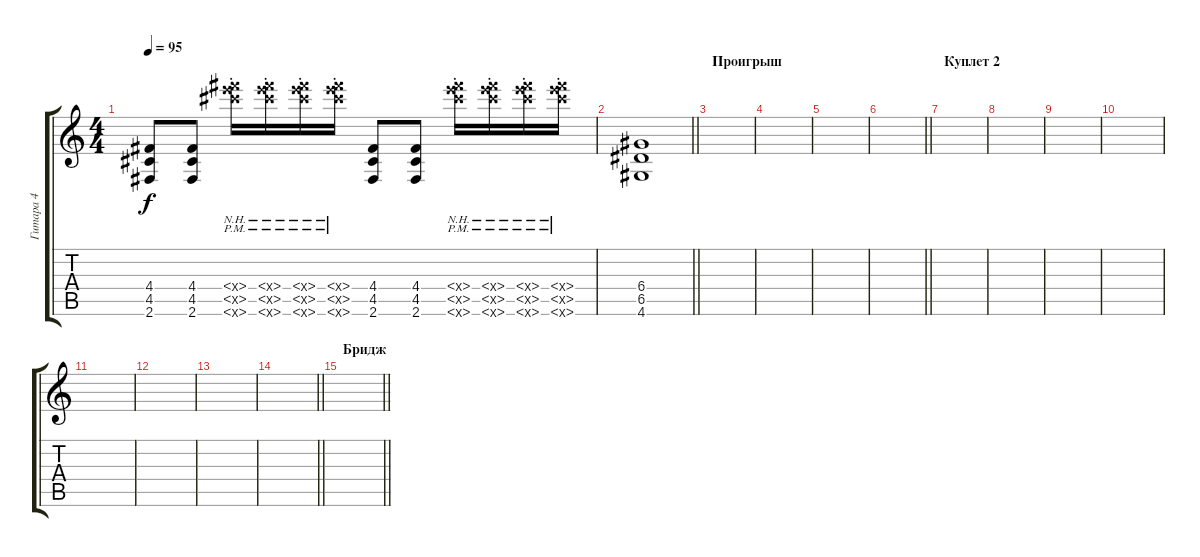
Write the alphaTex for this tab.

\track ("Гитара 4" "Гитара 4") {instrument overdrivenguitar}
\staff {score tabs}
\tuning (E4 B3 G3 D3 A2 E2) {hide}
\ts (4 4)
\tempo 95
\clef g2
\ks c
(4.4 4.5 2.6).8{dy f} (4.4 4.5 2.6).8 (4.4{nh pm st x} 4.5{nh pm st x} 2.6{nh pm st x}).16 (4.4{nh pm st x} 4.5{nh pm st x} 2.6{nh pm st x}).16 (4.4{nh pm st x} 4.5{nh pm st x} 2.6{nh pm st x}).16 (4.4{nh pm st x} 4.5{nh pm st x} 2.6{nh pm st x}).16 (4.4 4.5 2.6).8 (4.4 4.5 2.6).8 (4.4{nh pm st x} 4.5{nh pm st x} 2.6{nh pm st x}).16 (4.4{nh pm st x} 4.5{nh pm st x} 2.6{nh pm st x}).16 (4.4{nh pm st x} 4.5{nh pm st x} 2.6{nh pm st x}).16 (4.4{nh pm st x} 4.5{nh pm st x} 2.6{nh pm st x}).16 |
\barLineRight lightlight
(6.4 6.5 4.6).1 |
\section ("" "Проигрыш")
|
|
|
\barLineRight lightlight
|
\section ("" "Куплет 2")
|
|
|
|
|
|
|
\barLineRight lightlight
|
\section ("" "Бридж")
\barLineRight lightlight
